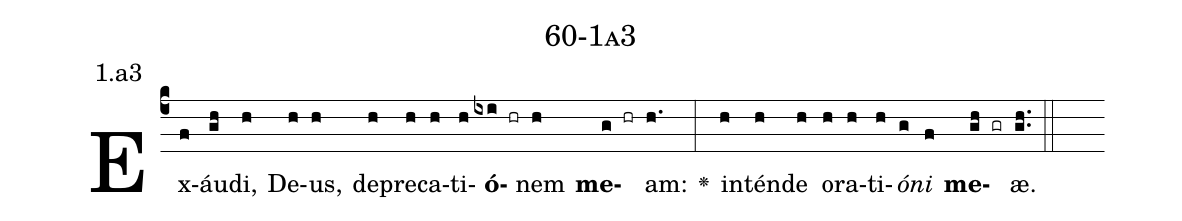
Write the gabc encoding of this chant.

name: 60-1a3;
annotation: 1.a3;
%%
(c4)Ex(f)áu(gh)di,(h) De(h)us,(h) de(h)pre(h)ca(h)ti(h)<b>ó</b>(ixi hr)nem(h) <b>me</b>(g hr)am:(h.) <v>\greheightstar</v>(:) in(h)tén(h)de(h) o(h)ra(h)ti(h)<i>ó</i>(g)<i>ni</i>(f) <b>me</b>(gh gr)æ.(gh..) (::)


%E(h) u(h) o(g) u(f) a(gh) e.(gh..) (::)
